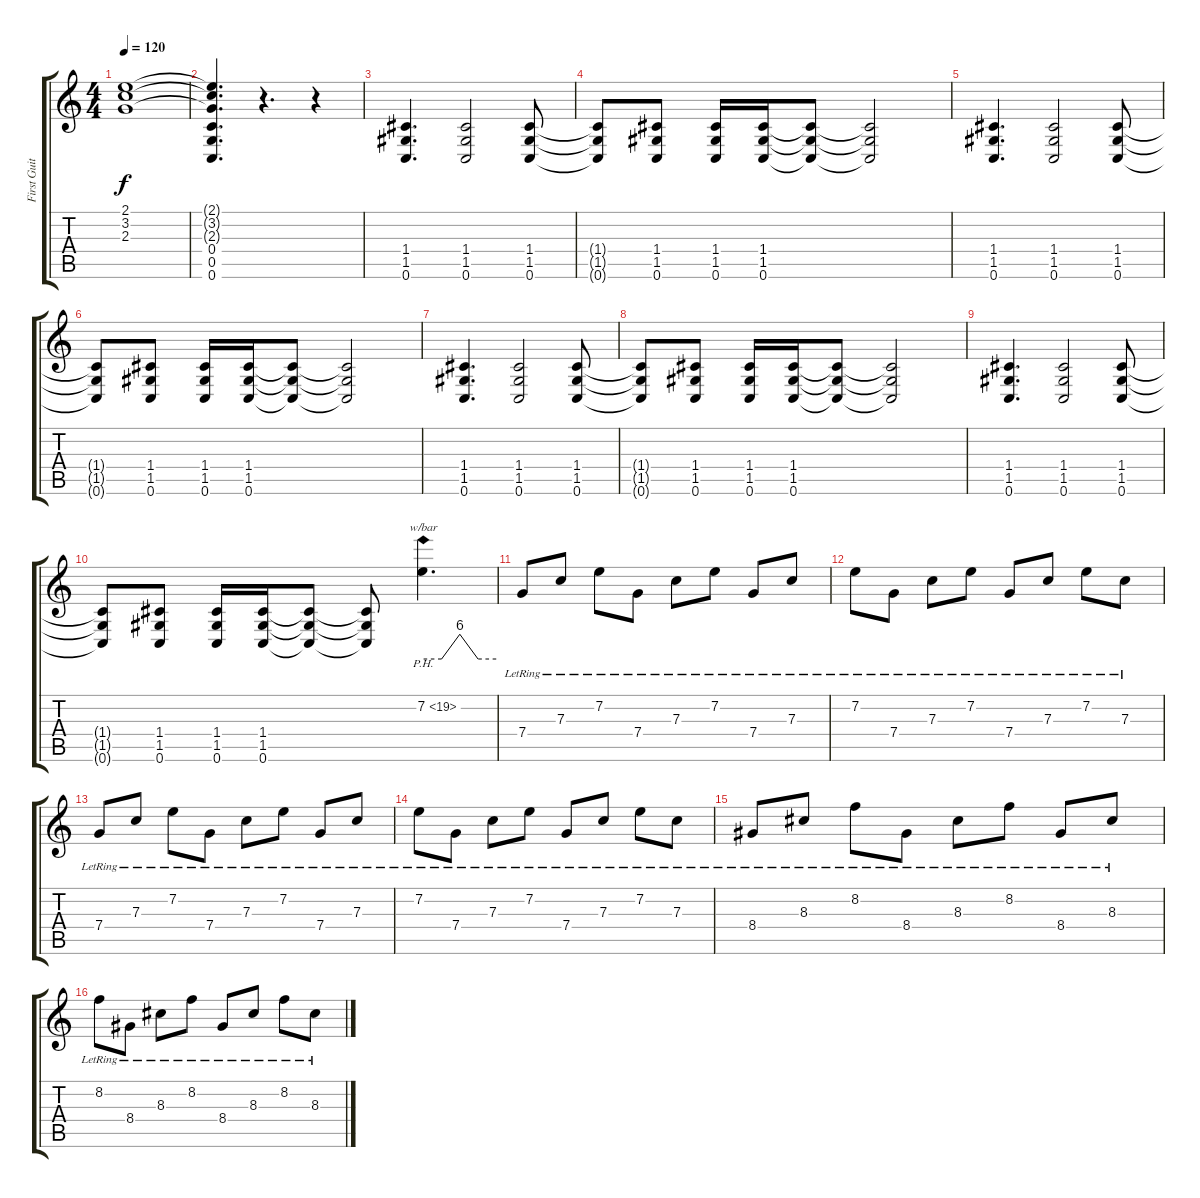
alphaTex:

\track ("First Guitar" "First Guit") {instrument electricguitarclean}
\staff {score tabs}
\tuning (D4 A3 F3 C3 G2 C2) {hide}
\ts (4 4)
\tempo 120
\clef g2
\ks c
(2.1{t} 3.2{t} 2.3{t}).1{dy f} |
(2.1{t} 3.2{t} 2.3{t} 0.4{t} 0.5{t} 0.6{t}).4{d} r.4{d} r.4 |
(1.4 1.5 0.6).4{d} (1.4 1.5 0.6).2 (1.4 1.5 0.6).8 |
(1.4{t} 1.5{t} 0.6{t}).8 (1.4 1.5 0.6).8 (1.4 1.5 0.6).16 (1.4 1.5 0.6).16 (1.4{t} 1.5{t} 0.6{t}).8 (1.4{t} 1.5{t} 0.6{t}).2 |
(1.4 1.5 0.6).4{d} (1.4 1.5 0.6).2 (1.4 1.5 0.6).8 |
(1.4{t} 1.5{t} 0.6{t}).8 (1.4 1.5 0.6).8 (1.4 1.5 0.6).16 (1.4 1.5 0.6).16 (1.4{t} 1.5{t} 0.6{t}).8 (1.4{t} 1.5{t} 0.6{t}).2 |
(1.4 1.5 0.6).4{d} (1.4 1.5 0.6).2 (1.4 1.5 0.6).8 |
(1.4{t} 1.5{t} 0.6{t}).8 (1.4 1.5 0.6).8 (1.4 1.5 0.6).16 (1.4 1.5 0.6).16 (1.4{t} 1.5{t} 0.6{t}).8 (1.4{t} 1.5{t} 0.6{t}).2 |
(1.4 1.5 0.6).4{d} (1.4 1.5 0.6).2 (1.4 1.5 0.6).8 |
(1.4{t} 1.5{t} 0.6{t}).8 (1.4 1.5 0.6).8 (1.4 1.5 0.6).16 (1.4 1.5 0.6).16 (1.4{t} 1.5{t} 0.6{t}).8 (1.4{t} 1.5{t} 0.6{t}).8 7.2{ph 12}.4{d tbe (custom default 0 0 15 0 30 24 45 0 60 0)} |
7.4{lr}.8{instrument electricguitarclean} 7.3{lr}.8 7.2{lr}.8 7.4{lr}.8 7.3{lr}.8 7.2{lr}.8 7.4{lr}.8 7.3{lr}.8 |
7.2{lr}.8 7.4{lr}.8 7.3{lr}.8 7.2{lr}.8 7.4{lr}.8 7.3{lr}.8 7.2{lr}.8 7.3{lr}.8 |
7.4{lr}.8 7.3{lr}.8 7.2{lr}.8 7.4{lr}.8 7.3{lr}.8 7.2{lr}.8 7.4{lr}.8 7.3{lr}.8 |
7.2{lr}.8 7.4{lr}.8 7.3{lr}.8 7.2{lr}.8 7.4{lr}.8 7.3{lr}.8 7.2{lr}.8 7.3{lr}.8 |
8.4{lr}.8 8.3{lr}.8 8.2{lr}.8 8.4{lr}.8 8.3{lr}.8 8.2{lr}.8 8.4{lr}.8 8.3{lr}.8 |
8.2{lr}.8 8.4{lr}.8 8.3{lr}.8 8.2{lr}.8 8.4{lr}.8 8.3{lr}.8 8.2{lr}.8 8.3{lr}.8
